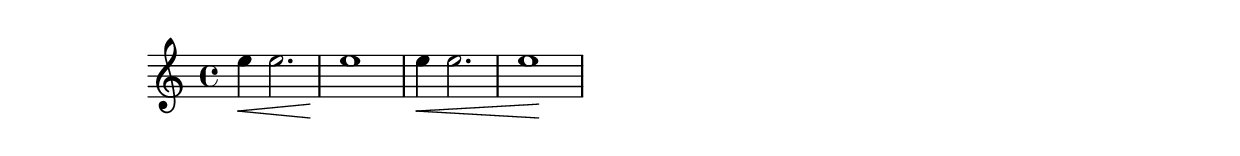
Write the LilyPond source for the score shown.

\version "2.12.0"
\header {
  lsrtags = "expressive-marks"
  texidoc = "If the note which ends a hairpin falls on a downbeat,
the hairpin stops at the bar line immediately preceding.  This behavior
can be controlled by overriding the @code{'to-barline} property.
"
  doctitle = "Setting hairpin behavior at bar lines"
}

\relative c'' {
  e4\< e2.
  e1\!
  \override Hairpin #'to-barline = ##f
  e4\< e2.
  e1\!
}
